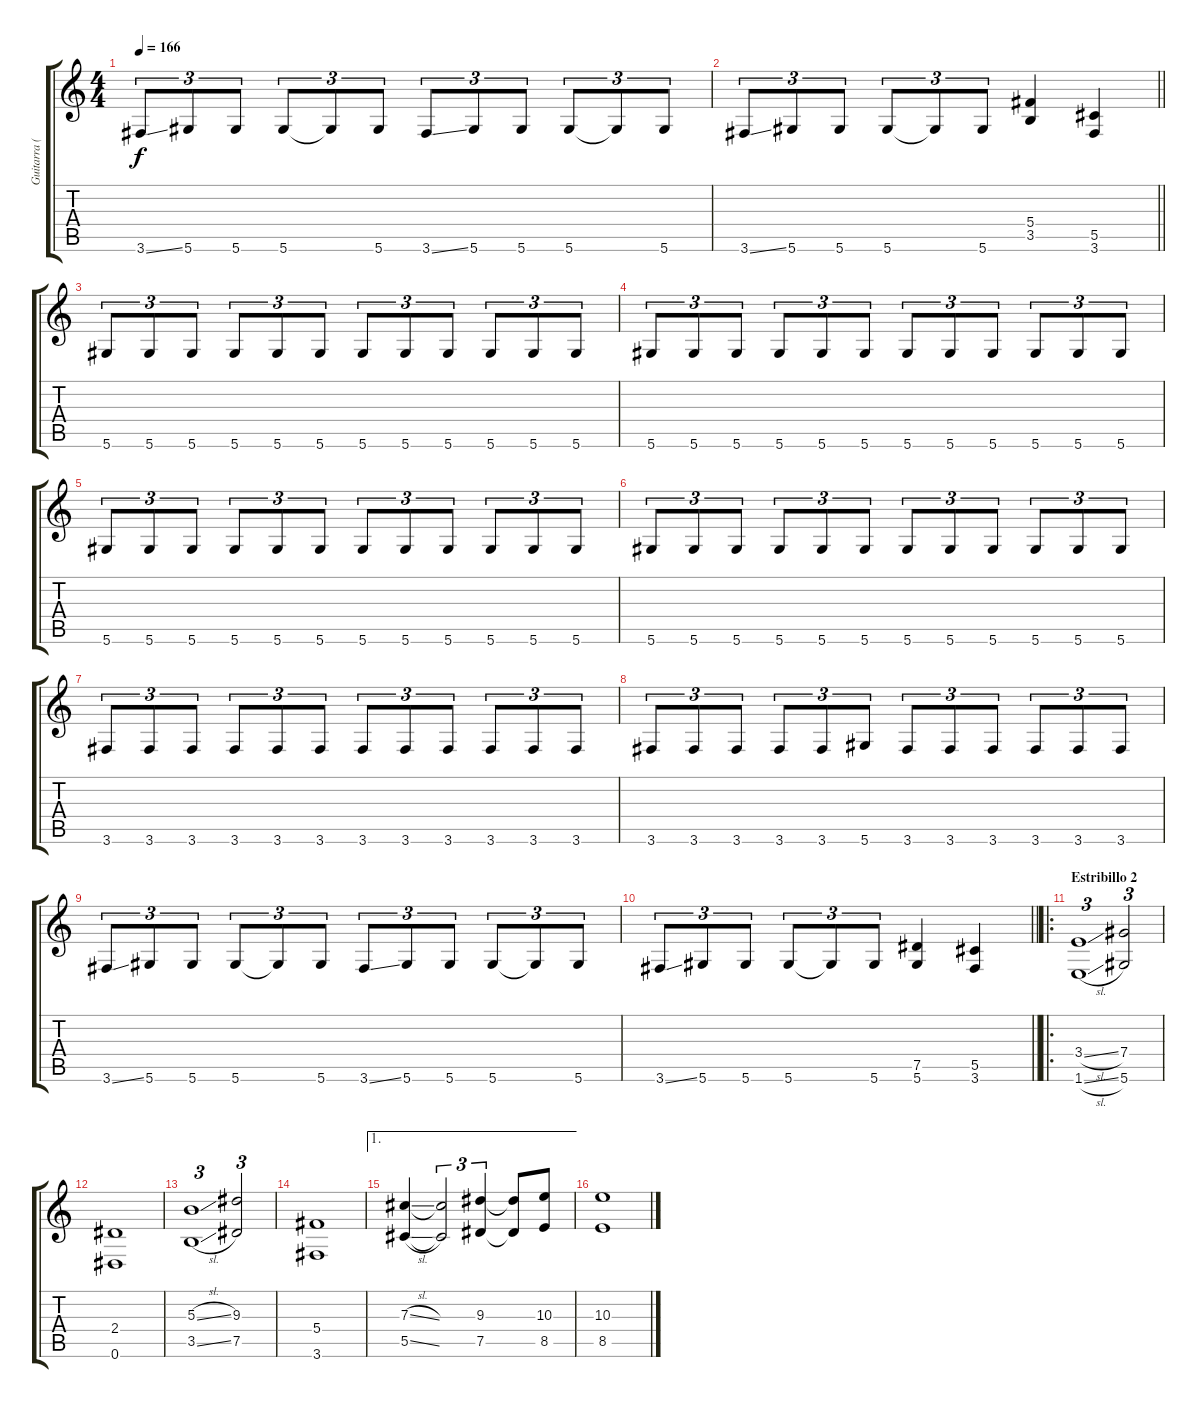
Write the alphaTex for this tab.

\track ("Guitarra (Walter Giardino)" "Guitarra (") {instrument distortionguitar}
\staff {score tabs}
\tuning (Eb4 Bb3 Gb3 Db3 Ab2 Eb2) {hide}
\ts (4 4)
\tempo 166
\clef g2
\ks c
3.6{ss}.8{tu (3 2) dy f} 5.6.8{tu (3 2)} 5.6.8{tu (3 2)} 5.6.8{tu (3 2)} 5.6{t}.8{tu (3 2)} 5.6.8{tu (3 2)} 3.6{ss}.8{tu (3 2)} 5.6.8{tu (3 2)} 5.6.8{tu (3 2)} 5.6.8{tu (3 2)} 5.6{t}.8{tu (3 2)} 5.6.8{tu (3 2)} |
\barLineRight lightlight
3.6{ss}.8{tu (3 2)} 5.6.8{tu (3 2)} 5.6.8{tu (3 2)} 5.6.8{tu (3 2)} 5.6{t}.8{tu (3 2)} 5.6.8{tu (3 2)} (5.4 3.5).4 (5.5 3.6).4 |
5.6.8{tu (3 2)} 5.6.8{tu (3 2)} 5.6.8{tu (3 2)} 5.6.8{tu (3 2)} 5.6.8{tu (3 2)} 5.6.8{tu (3 2)} 5.6.8{tu (3 2)} 5.6.8{tu (3 2)} 5.6.8{tu (3 2)} 5.6.8{tu (3 2)} 5.6.8{tu (3 2)} 5.6.8{tu (3 2)} |
5.6.8{tu (3 2)} 5.6.8{tu (3 2)} 5.6.8{tu (3 2)} 5.6.8{tu (3 2)} 5.6.8{tu (3 2)} 5.6.8{tu (3 2)} 5.6.8{tu (3 2)} 5.6.8{tu (3 2)} 5.6.8{tu (3 2)} 5.6.8{tu (3 2)} 5.6.8{tu (3 2)} 5.6.8{tu (3 2)} |
5.6.8{tu (3 2)} 5.6.8{tu (3 2)} 5.6.8{tu (3 2)} 5.6.8{tu (3 2)} 5.6.8{tu (3 2)} 5.6.8{tu (3 2)} 5.6.8{tu (3 2)} 5.6.8{tu (3 2)} 5.6.8{tu (3 2)} 5.6.8{tu (3 2)} 5.6.8{tu (3 2)} 5.6.8{tu (3 2)} |
5.6.8{tu (3 2)} 5.6.8{tu (3 2)} 5.6.8{tu (3 2)} 5.6.8{tu (3 2)} 5.6.8{tu (3 2)} 5.6.8{tu (3 2)} 5.6.8{tu (3 2)} 5.6.8{tu (3 2)} 5.6.8{tu (3 2)} 5.6.8{tu (3 2)} 5.6.8{tu (3 2)} 5.6.8{tu (3 2)} |
3.6.8{tu (3 2)} 3.6.8{tu (3 2)} 3.6.8{tu (3 2)} 3.6.8{tu (3 2)} 3.6.8{tu (3 2)} 3.6.8{tu (3 2)} 3.6.8{tu (3 2)} 3.6.8{tu (3 2)} 3.6.8{tu (3 2)} 3.6.8{tu (3 2)} 3.6.8{tu (3 2)} 3.6.8{tu (3 2)} |
3.6.8{tu (3 2)} 3.6.8{tu (3 2)} 3.6.8{tu (3 2)} 3.6.8{tu (3 2)} 3.6.8{tu (3 2)} 5.6.8{tu (3 2)} 3.6.8{tu (3 2)} 3.6.8{tu (3 2)} 3.6.8{tu (3 2)} 3.6.8{tu (3 2)} 3.6.8{tu (3 2)} 3.6.8{tu (3 2)} |
3.6{ss}.8{tu (3 2)} 5.6.8{tu (3 2)} 5.6.8{tu (3 2)} 5.6.8{tu (3 2)} 5.6{t}.8{tu (3 2)} 5.6.8{tu (3 2)} 3.6{ss}.8{tu (3 2)} 5.6.8{tu (3 2)} 5.6.8{tu (3 2)} 5.6.8{tu (3 2)} 5.6{t}.8{tu (3 2)} 5.6.8{tu (3 2)} |
\barLineRight lightlight
3.6{ss}.8{tu (3 2)} 5.6.8{tu (3 2)} 5.6.8{tu (3 2)} 5.6.8{tu (3 2)} 5.6{t}.8{tu (3 2)} 5.6.8{tu (3 2)} (7.5 5.6).4 (5.5 3.6).4 |
\ro
\section ("" "Estribillo 2")
(3.4{sl} 1.6{sl}).1{tu (3 2)} (7.4 5.6).2{tu (3 2)} |
(2.4 0.6).1 |
(5.3{sl} 3.5{sl}).1{tu (3 2)} (9.3 7.5).2{tu (3 2)} |
(5.4 3.6).1 |
\ae 1
(7.3{sl} 5.5{sl}).4 (7.3{t} 5.5{t}).2{tu (3 2)} (9.3 7.5).4{tu (3 2)} (9.3{t} 7.5{t}).8 (10.3 8.5).8 |
(10.3 8.5).1
